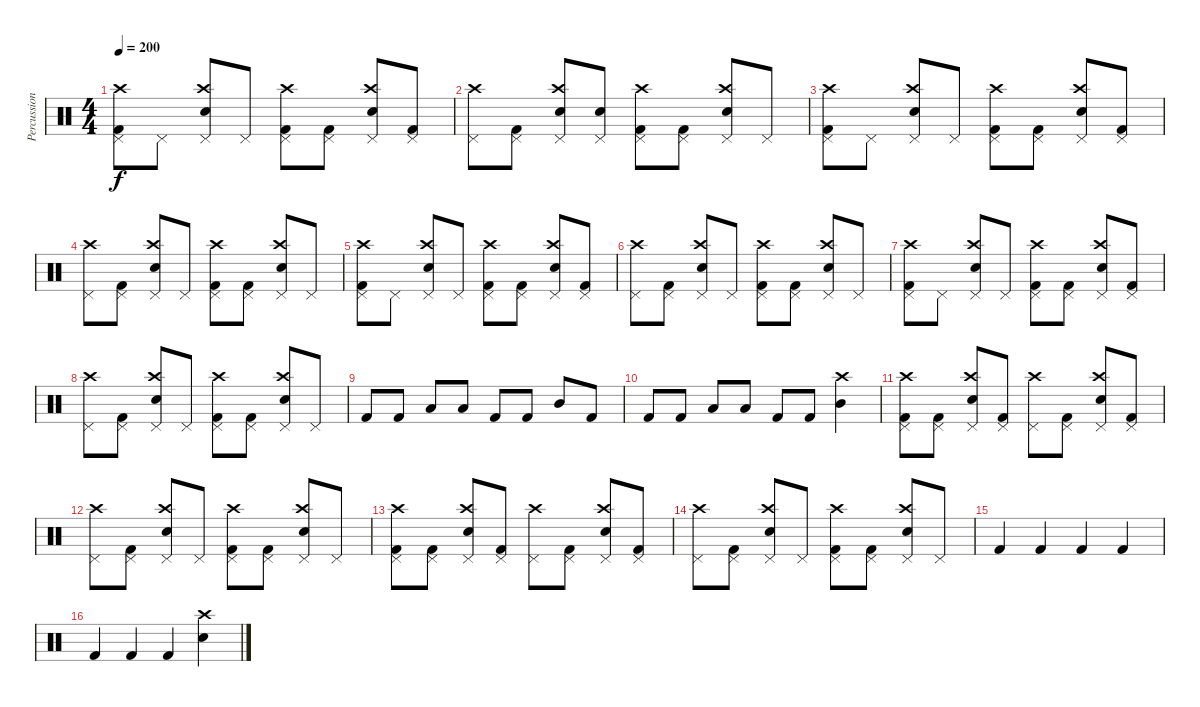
\track ("Percussion" "Percussion") {instrument percussion}
\staff {score}
\articulation defaults
\ts (4 4)
\tempo 200
\clef neutral
\ks c
("Pedal Hi-Hat (hit)" "Kick (hit) 2" "Crash high (hit)").8{dy f} "Pedal Hi-Hat (hit)".8 ("Pedal Hi-Hat (hit)" "Electric Snare (hit)" "Crash high (hit)").8 "Pedal Hi-Hat (hit)".8 ("Pedal Hi-Hat (hit)" "Kick (hit) 2" "Crash high (hit)").8 ("Pedal Hi-Hat (hit)" "Kick (hit) 2").8 ("Pedal Hi-Hat (hit)" "Electric Snare (hit)" "Crash high (hit)").8 ("Pedal Hi-Hat (hit)" "Kick (hit) 2").8 |
("Pedal Hi-Hat (hit)" "Crash high (hit)").8 ("Pedal Hi-Hat (hit)" "Kick (hit) 2").8 ("Pedal Hi-Hat (hit)" "Electric Snare (hit)" "Crash high (hit)").8 ("Pedal Hi-Hat (hit)" "Electric Snare (hit)").8 ("Pedal Hi-Hat (hit)" "Kick (hit) 2" "Crash high (hit)").8 ("Pedal Hi-Hat (hit)" "Kick (hit) 2").8 ("Pedal Hi-Hat (hit)" "Electric Snare (hit)" "Crash high (hit)").8 "Pedal Hi-Hat (hit)".8 |
("Pedal Hi-Hat (hit)" "Kick (hit) 2" "Crash high (hit)").8 "Pedal Hi-Hat (hit)".8 ("Pedal Hi-Hat (hit)" "Electric Snare (hit)" "Crash high (hit)").8 "Pedal Hi-Hat (hit)".8 ("Pedal Hi-Hat (hit)" "Kick (hit) 2" "Crash high (hit)").8 ("Pedal Hi-Hat (hit)" "Kick (hit) 2").8 ("Pedal Hi-Hat (hit)" "Electric Snare (hit)" "Crash high (hit)").8 ("Pedal Hi-Hat (hit)" "Kick (hit) 2").8 |
("Pedal Hi-Hat (hit)" "Crash high (hit)").8 ("Pedal Hi-Hat (hit)" "Kick (hit) 2").8 ("Pedal Hi-Hat (hit)" "Electric Snare (hit)" "Crash high (hit)").8 "Pedal Hi-Hat (hit)".8 ("Pedal Hi-Hat (hit)" "Kick (hit) 2" "Crash high (hit)").8 ("Pedal Hi-Hat (hit)" "Kick (hit) 2").8 ("Pedal Hi-Hat (hit)" "Electric Snare (hit)" "Crash high (hit)").8 "Pedal Hi-Hat (hit)".8 |
("Pedal Hi-Hat (hit)" "Kick (hit) 2" "Crash high (hit)").8 "Pedal Hi-Hat (hit)".8 ("Pedal Hi-Hat (hit)" "Electric Snare (hit)" "Crash high (hit)").8 "Pedal Hi-Hat (hit)".8 ("Pedal Hi-Hat (hit)" "Kick (hit) 2" "Crash high (hit)").8 ("Pedal Hi-Hat (hit)" "Kick (hit) 2").8 ("Pedal Hi-Hat (hit)" "Electric Snare (hit)" "Crash high (hit)").8 ("Pedal Hi-Hat (hit)" "Kick (hit) 2").8 |
("Pedal Hi-Hat (hit)" "Crash high (hit)").8 ("Pedal Hi-Hat (hit)" "Kick (hit) 2").8 ("Pedal Hi-Hat (hit)" "Electric Snare (hit)" "Crash high (hit)").8 "Pedal Hi-Hat (hit)".8 ("Pedal Hi-Hat (hit)" "Kick (hit) 2" "Crash high (hit)").8 ("Pedal Hi-Hat (hit)" "Kick (hit) 2").8 ("Pedal Hi-Hat (hit)" "Electric Snare (hit)" "Crash high (hit)").8 "Pedal Hi-Hat (hit)".8 |
("Pedal Hi-Hat (hit)" "Kick (hit) 2" "Crash high (hit)").8 "Pedal Hi-Hat (hit)".8 ("Pedal Hi-Hat (hit)" "Electric Snare (hit)" "Crash high (hit)").8 "Pedal Hi-Hat (hit)".8 ("Pedal Hi-Hat (hit)" "Kick (hit) 2" "Crash high (hit)").8 ("Pedal Hi-Hat (hit)" "Kick (hit) 2").8 ("Pedal Hi-Hat (hit)" "Electric Snare (hit)" "Crash high (hit)").8 ("Pedal Hi-Hat (hit)" "Kick (hit) 2").8 |
("Pedal Hi-Hat (hit)" "Crash high (hit)").8 ("Pedal Hi-Hat (hit)" "Kick (hit) 2").8 ("Pedal Hi-Hat (hit)" "Electric Snare (hit)" "Crash high (hit)").8 "Pedal Hi-Hat (hit)".8 ("Pedal Hi-Hat (hit)" "Kick (hit) 2" "Crash high (hit)").8 ("Pedal Hi-Hat (hit)" "Kick (hit) 2").8 ("Pedal Hi-Hat (hit)" "Electric Snare (hit)" "Crash high (hit)").8 "Pedal Hi-Hat (hit)".8 |
"Kick (hit) 2".8 "Kick (hit) 2".8 "Low Tom (hit)".8 "Low Tom (hit)".8 "Kick (hit) 2".8 "Kick (hit) 2".8 "Mid Tom (hit)".8 "Kick (hit) 2".8 |
"Kick (hit) 2".8 "Kick (hit) 2".8 "Low Tom (hit)".8 "Low Tom (hit)".8 "Kick (hit) 2".8 "Kick (hit) 2".8 ("Mid Tom (hit)" "Crash high (hit)").4 |
("Pedal Hi-Hat (hit)" "Kick (hit) 2" "Crash high (hit)").8 ("Pedal Hi-Hat (hit)" "Kick (hit) 2").8 ("Pedal Hi-Hat (hit)" "Electric Snare (hit)" "Crash high (hit)").8 ("Pedal Hi-Hat (hit)" "Kick (hit) 2").8 ("Pedal Hi-Hat (hit)" "Crash high (hit)").8 ("Pedal Hi-Hat (hit)" "Kick (hit) 2").8 ("Pedal Hi-Hat (hit)" "Electric Snare (hit)" "Crash high (hit)").8 ("Pedal Hi-Hat (hit)" "Kick (hit) 2").8 |
("Pedal Hi-Hat (hit)" "Crash high (hit)").8 ("Pedal Hi-Hat (hit)" "Kick (hit) 2").8 ("Pedal Hi-Hat (hit)" "Electric Snare (hit)" "Crash high (hit)").8 "Pedal Hi-Hat (hit)".8 ("Pedal Hi-Hat (hit)" "Kick (hit) 2" "Crash high (hit)").8 ("Pedal Hi-Hat (hit)" "Kick (hit) 2").8 ("Pedal Hi-Hat (hit)" "Electric Snare (hit)" "Crash high (hit)").8 "Pedal Hi-Hat (hit)".8 |
("Pedal Hi-Hat (hit)" "Kick (hit) 2" "Crash high (hit)").8 ("Pedal Hi-Hat (hit)" "Kick (hit) 2").8 ("Pedal Hi-Hat (hit)" "Electric Snare (hit)" "Crash high (hit)").8 ("Pedal Hi-Hat (hit)" "Kick (hit) 2").8 ("Pedal Hi-Hat (hit)" "Crash high (hit)").8 ("Pedal Hi-Hat (hit)" "Kick (hit) 2").8 ("Pedal Hi-Hat (hit)" "Electric Snare (hit)" "Crash high (hit)").8 ("Pedal Hi-Hat (hit)" "Kick (hit) 2").8 |
("Pedal Hi-Hat (hit)" "Crash high (hit)").8 ("Pedal Hi-Hat (hit)" "Kick (hit) 2").8 ("Pedal Hi-Hat (hit)" "Electric Snare (hit)" "Crash high (hit)").8 "Pedal Hi-Hat (hit)".8 ("Pedal Hi-Hat (hit)" "Kick (hit) 2" "Crash high (hit)").8 ("Pedal Hi-Hat (hit)" "Kick (hit) 2").8 ("Pedal Hi-Hat (hit)" "Electric Snare (hit)" "Crash high (hit)").8 "Pedal Hi-Hat (hit)".8 |
"Kick (hit) 2".4 "Kick (hit) 2".4 "Kick (hit) 2".4 "Kick (hit) 2".4 |
"Kick (hit) 2".4 "Kick (hit) 2".4 "Kick (hit) 2".4 ("Electric Snare (hit)" "Crash high (hit)").4
